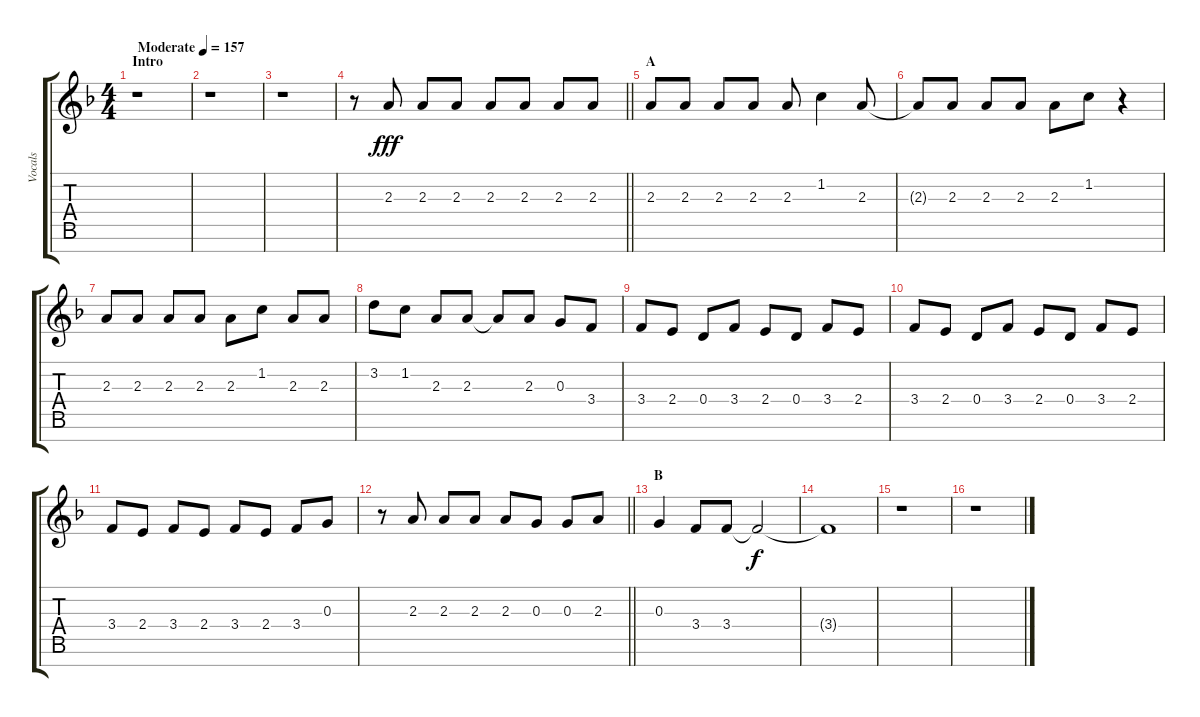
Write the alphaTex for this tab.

\track ("Vocals" "Vocals") {instrument voiceoohs}
\staff {score tabs}
\tuning (E5 B4 G4 D4 A3 E3 B2) {hide}
\ts (4 4)
\section ("" "Intro")
\tempo (157 "Moderate")
\clef g2
\ks f
r.1{dy fff instrument voiceoohs} |
r.1 |
r.1 |
\barLineRight lightlight
r.8 2.3.8 2.3.8 2.3.8 2.3.8 2.3.8 2.3.8 2.3.8 |
\section ("" "A")
2.3.8 2.3.8 2.3.8 2.3.8 2.3.8 1.2.4 2.3.8 |
2.3{t}.8 2.3.8 2.3.8 2.3.8 2.3.8 1.2.8 r.4 |
2.3.8 2.3.8 2.3.8 2.3.8 2.3.8 1.2.8 2.3.8 2.3.8 |
3.2.8 1.2.8 2.3.8 2.3.8 2.3{t}.8 2.3.8 0.3.8 3.4.8 |
3.4.8 2.4.8 0.4.8 3.4.8 2.4.8 0.4.8 3.4.8 2.4.8 |
3.4.8 2.4.8 0.4.8 3.4.8 2.4.8 0.4.8 3.4.8 2.4.8 |
3.4.8 2.4.8 3.4.8 2.4.8 3.4.8 2.4.8 3.4.8 0.3.8 |
\barLineRight lightlight
r.8 2.3.8 2.3.8 2.3.8 2.3.8 0.3.8 0.3.8 2.3.8 |
\section ("" "B")
0.3.4 3.4.8 3.4.8 3.4{t}.2{dy f} |
3.4{t}.1 |
r.1 |
r.1
